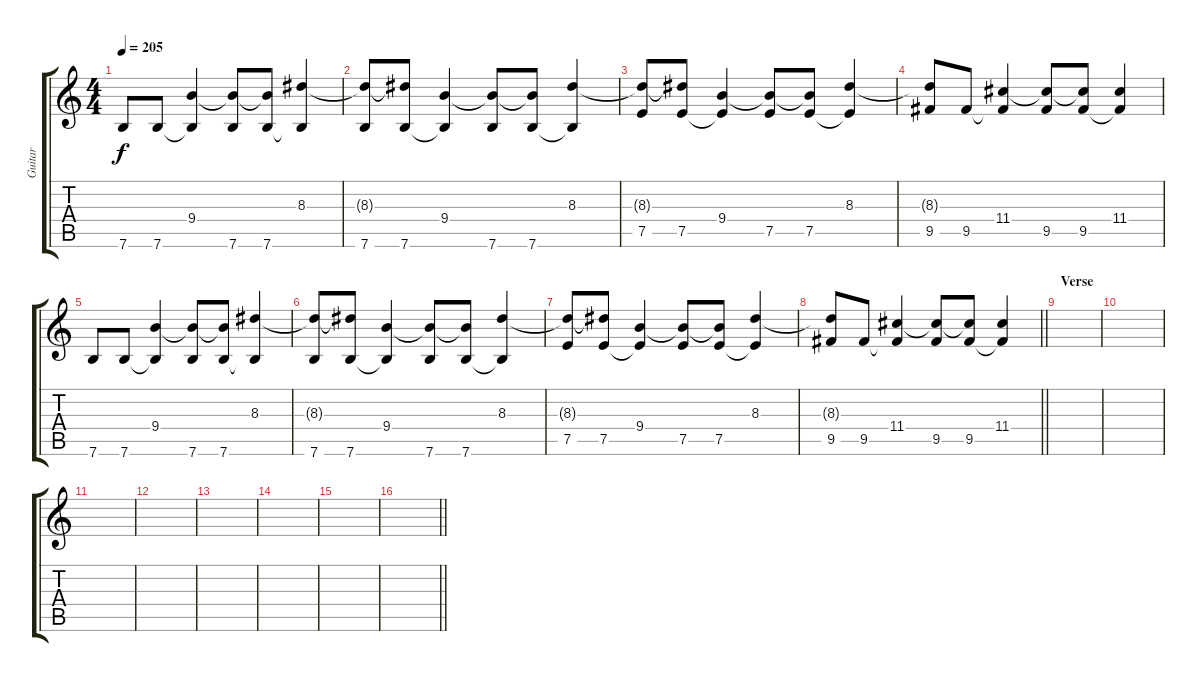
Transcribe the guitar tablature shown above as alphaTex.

\track ("Guitar" "Guitar") {instrument distortionguitar}
\staff {score tabs}
\tuning (E4 B3 G3 D3 A2 E2) {hide}
\ts (4 4)
\tempo 205
\clef g2
\ks c
7.6.8{dy f} 7.6.8 (9.4 7.6{t}).4 (9.4{t} 7.6).8 (9.4{t} 7.6).8 (8.3 7.6{t}).4 |
(8.3{t} 7.6).8 (8.3{t} 7.6).8 (9.4 7.6{t}).4 (9.4{t} 7.6).8 (9.4{t} 7.6).8 (8.3 7.6{t}).4 |
(8.3{t} 7.5).8 (8.3{t} 7.5).8 (9.4 7.5{t}).4 (9.4{t} 7.5).8 (9.4{t} 7.5).8 (8.3 7.5{t}).4 |
(8.3{t} 9.5).8 9.5.8 (11.4 9.5{t}).4 (11.4{t} 9.5).8 (11.4{t} 9.5).8 (11.4 9.5{t}).4 |
7.6.8 7.6.8 (9.4 7.6{t}).4 (9.4{t} 7.6).8 (9.4{t} 7.6).8 (8.3 7.6{t}).4 |
(8.3{t} 7.6).8 (8.3{t} 7.6).8 (9.4 7.6{t}).4 (9.4{t} 7.6).8 (9.4{t} 7.6).8 (8.3 7.6{t}).4 |
(8.3{t} 7.5).8 (8.3{t} 7.5).8 (9.4 7.5{t}).4 (9.4{t} 7.5).8 (9.4{t} 7.5).8 (8.3 7.5{t}).4 |
\barLineRight lightlight
(8.3{t} 9.5).8 9.5.8 (11.4 9.5{t}).4 (11.4{t} 9.5).8 (11.4{t} 9.5).8 (11.4 9.5{t}).4 |
\section ("" "Verse")
|
|
|
|
|
|
|
\barLineRight lightlight
